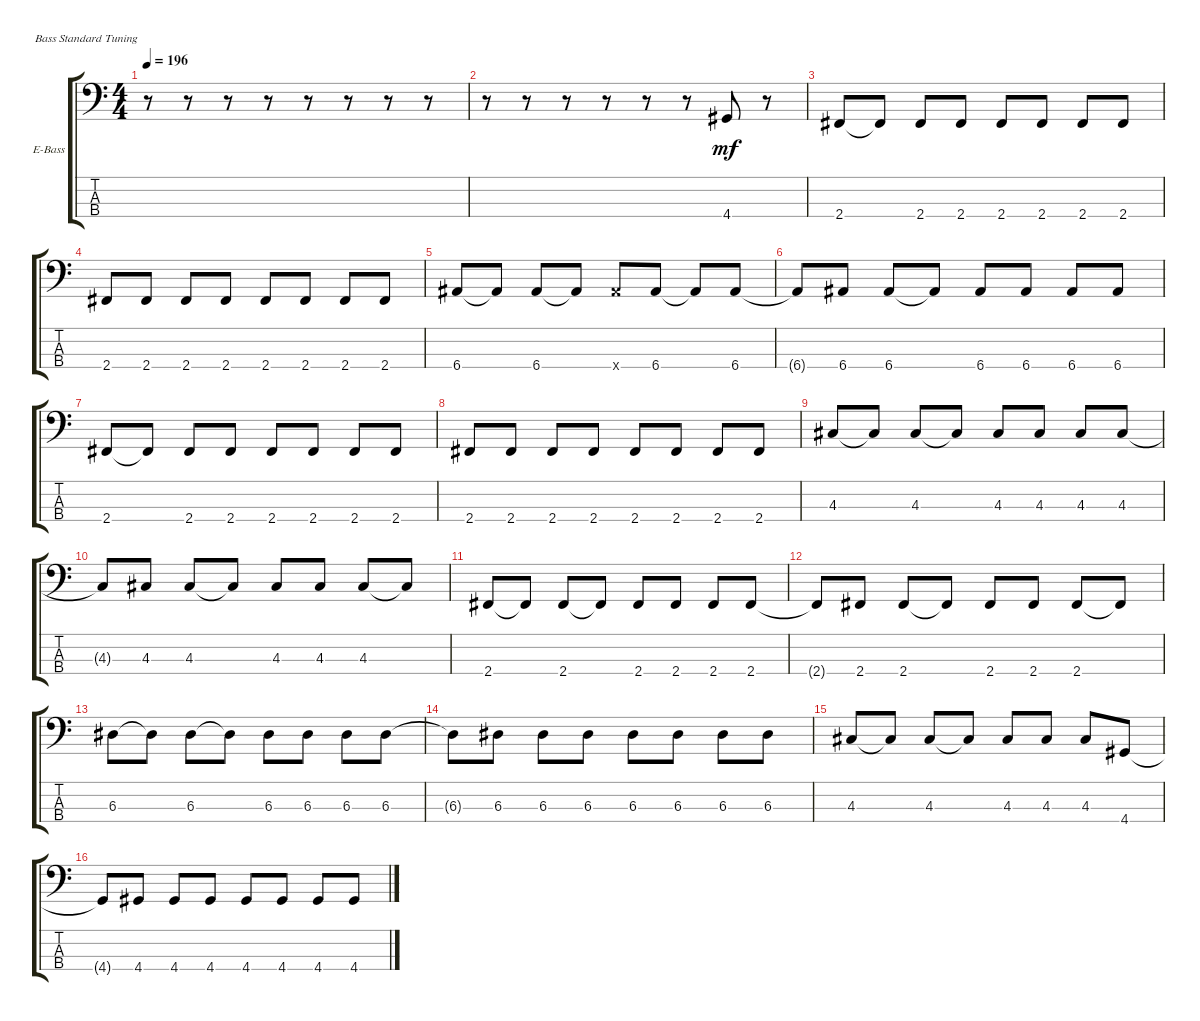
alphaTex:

\defaultSystemsLayout 4
\bracketExtendMode groupsimilarinstruments
\firstSystemTrackNameOrientation horizontal
\otherSystemsTrackNameOrientation horizontal
\track ("Bass" "E-Bass") {instrument electricbassfinger}
\staff {score tabs}
\tuning (G2 D2 A1 E1)
\ts (4 4)
\tempo 196
\clef f4
\ks c
r.8{dy mf} r.8 r.8 r.8 r.8 r.8 r.8 r.8 |
r.8 r.8 r.8 r.8 r.8 r.8 4.4.8 r.8 |
2.4.8 2.4{t}.8 2.4.8 2.4.8 2.4.8 2.4.8 2.4.8 2.4.8 |
2.4.8 2.4.8 2.4.8 2.4.8 2.4.8 2.4.8 2.4.8 2.4.8 |
6.4.8 6.4{t}.8 6.4.8 6.4{t}.8 6.4{x}.8 6.4.8 6.4{t}.8 6.4.8 |
6.4{t}.8 6.4.8 6.4.8 6.4{t}.8 6.4.8 6.4.8 6.4.8 6.4.8 |
2.4.8 2.4{t}.8 2.4.8 2.4.8 2.4.8 2.4.8 2.4.8 2.4.8 |
2.4.8 2.4.8 2.4.8 2.4.8 2.4.8 2.4.8 2.4.8 2.4.8 |
4.3.8 4.3{t}.8 4.3.8 4.3{t}.8 4.3.8 4.3.8 4.3.8 4.3.8 |
4.3{t}.8 4.3.8 4.3.8 4.3{t}.8 4.3.8 4.3.8 4.3.8 4.3{t}.8 |
2.4.8 2.4{t}.8 2.4.8 2.4{t}.8 2.4.8 2.4.8 2.4.8 2.4.8 |
2.4{t}.8 2.4.8 2.4.8 2.4{t}.8 2.4.8 2.4.8 2.4.8 2.4{t}.8 |
6.3.8 6.3{t}.8 6.3.8 6.3{t}.8 6.3.8 6.3.8 6.3.8 6.3.8 |
6.3{t}.8 6.3.8 6.3.8 6.3.8 6.3.8 6.3.8 6.3.8 6.3.8 |
4.3.8 4.3{t}.8 4.3.8 4.3{t}.8 4.3.8 4.3.8 4.3.8 4.4.8 |
4.4{t}.8 4.4.8 4.4.8 4.4.8 4.4.8 4.4.8 4.4.8 4.4.8
